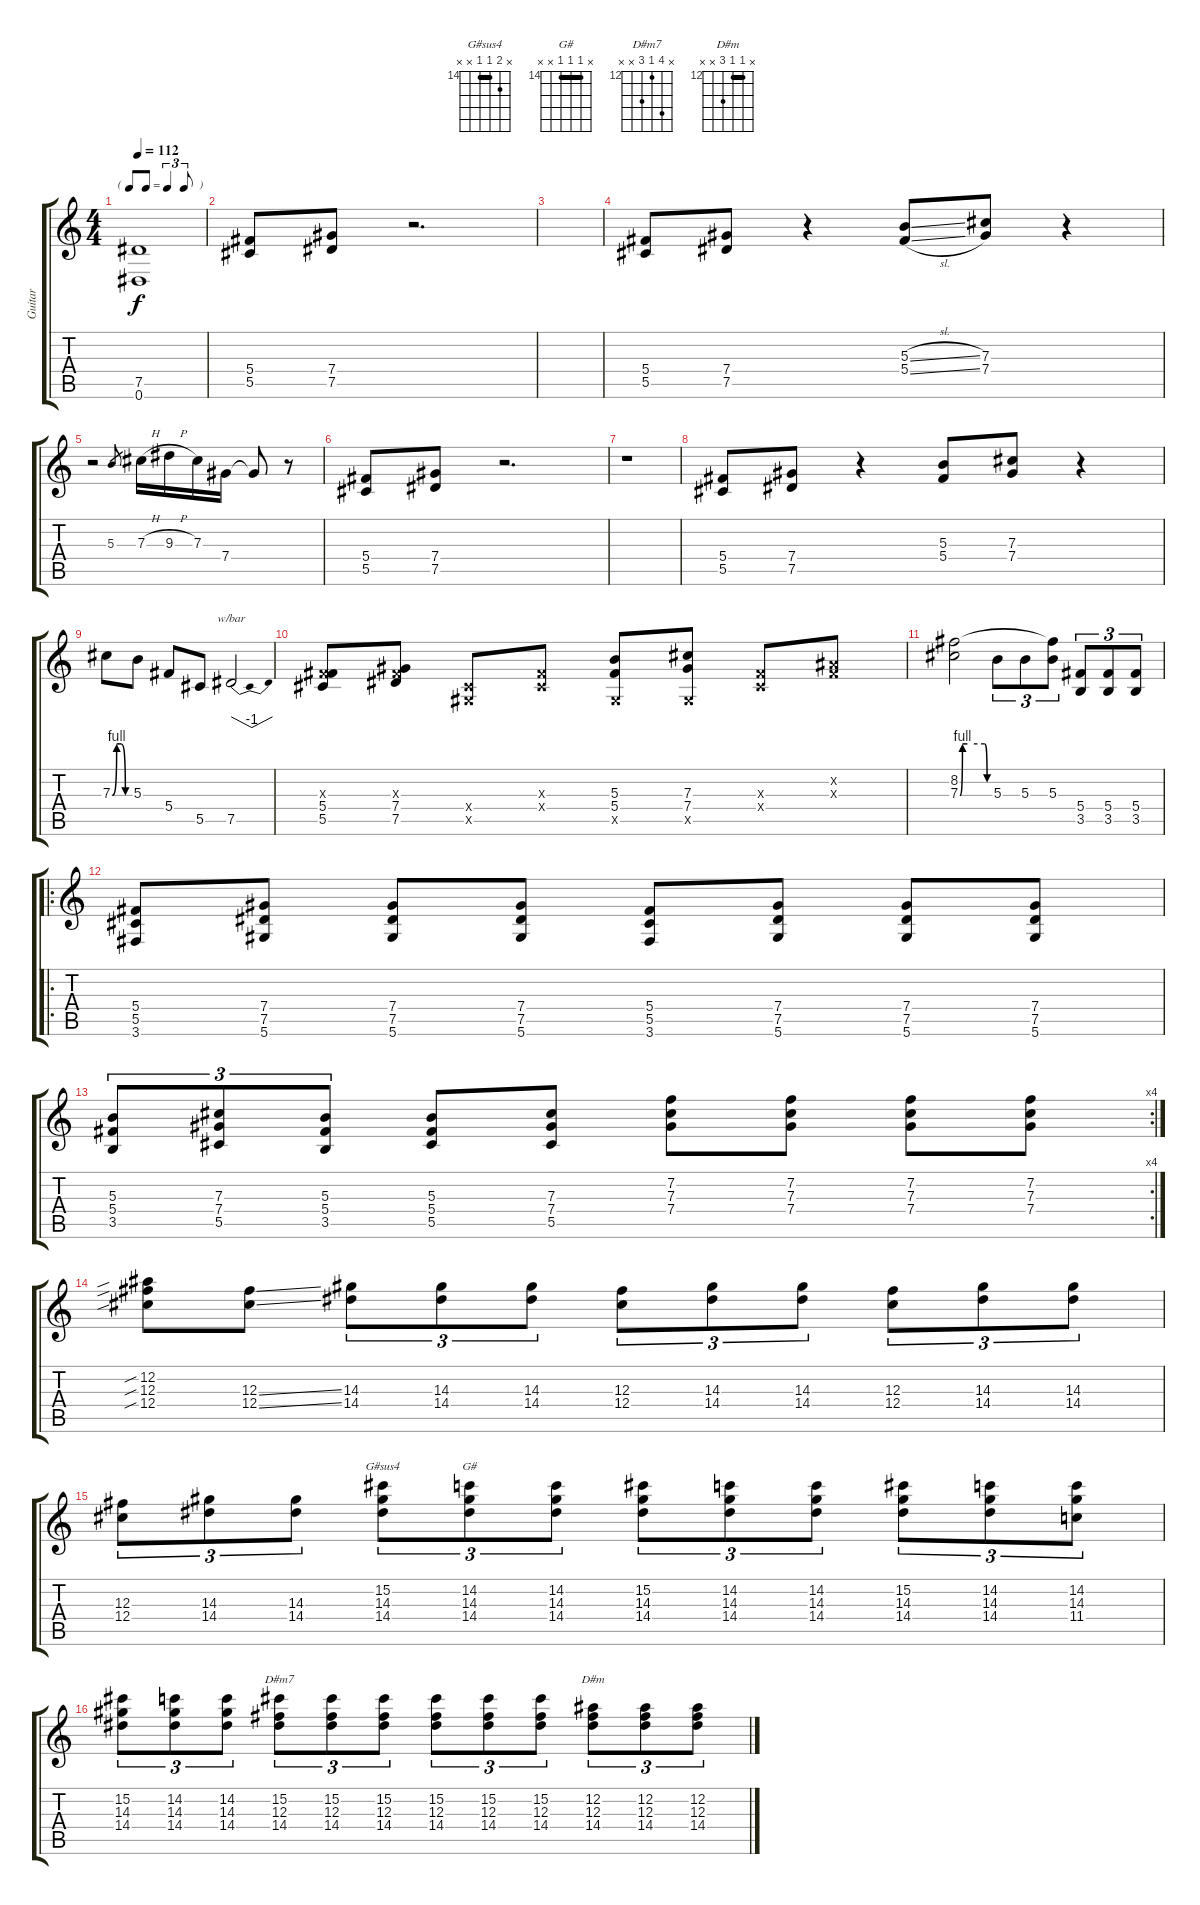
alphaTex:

\track ("Guitar" "Guitar") {instrument overdrivenguitar}
\staff {score tabs}
\tuning (Eb4 Bb3 Gb3 Db3 Ab2 Eb2) {hide}
\chord ("G#sus4" x 15 14 14 x x) {firstfret 14 barre 14}
\chord ("G#" x 14 14 14 x x) {firstfret 14 barre 14}
\chord ("D#m7" x 15 12 14 x x) {firstfret 12}
\chord ("D#m" x 12 12 14 x x) {firstfret 12 barre 12}
\ts (4 4)
\tf triplet8th
\tempo 112
\clef g2
\ks c
(7.5{t} 0.6{t}).1{dy f} |
(5.4 5.5).8 (7.4 7.5).8 r.2{d} |
|
(5.4 5.5).8 (7.4 7.5).8 r.4 (5.3{sl} 5.4{sl}).8 (7.3 7.4).8 r.4 |
r.2 5.3.8{gr} 7.3{h}.16 9.3{h}.16 7.3.16 7.4.16 7.4{t}.8 r.8 |
(5.4 5.5).8 (7.4 7.5).8 r.2{d} |
r.1 |
(5.4 5.5).8 (7.4 7.5).8 r.4 (5.3 5.4).8 (7.3 7.4).8 r.4 |
7.3{be (custom 0 0 15 4 30 4 45 0 60 0)}.8 5.3.8 5.4.8 5.5.8 7.5.2{tbe (dip default 0 0 30 -4 60 0)} |
(0.3{x} 5.4 5.5).8 (0.3{x} 7.4 7.5).8 (0.4{x} 0.5{x}).8 (0.3{x} 0.4{x}).8 (5.3 5.4 0.5{x}).8 (7.3 7.4 0.5{x}).8 (0.3{x} 0.4{x}).8 (0.2{x} 0.3{x}).8 |
(8.2 7.3{be (custom 0 0 5 4 15 4 50 4 55 0 60 0)}).2 5.3.8{tu (3 2)} 5.3.8{tu (3 2)} (8.2{t} 5.3).8{tu (3 2)} (5.4 3.5).8{tu (3 2)} (5.4 3.5).8{tu (3 2)} (5.4 3.5).8{tu (3 2)} |
\ro
(5.4 5.5 3.6).8 (7.4 7.5 5.6).8 (7.4 7.5 5.6).8 (7.4 7.5 5.6).8 (5.4 5.5 3.6).8 (7.4 7.5 5.6).8 (7.4 7.5 5.6).8 (7.4 7.5 5.6).8 |
\rc 4
(5.3 5.4 3.5).8{tu (3 2)} (7.3 7.4 5.5).8{tu (3 2)} (5.3 5.4 3.5).8{tu (3 2)} (5.3 5.4 5.5).8 (7.3 7.4 5.5).8 (7.2 7.3 7.4).8 (7.2 7.3 7.4).8 (7.2 7.3 7.4).8 (7.2 7.3 7.4).8 |
(12.2{sib} 12.3{sib} 12.4{sib}).8 (12.3{ss} 12.4{ss}).8 (14.3 14.4).8{tu (3 2)} (14.3 14.4).8{tu (3 2)} (14.3 14.4).8{tu (3 2)} (12.3 12.4).8{tu (3 2)} (14.3 14.4).8{tu (3 2)} (14.3 14.4).8{tu (3 2)} (12.3 12.4).8{tu (3 2)} (14.3 14.4).8{tu (3 2)} (14.3 14.4).8{tu (3 2)} |
(12.3 12.4).8{tu (3 2)} (14.3 14.4).8{tu (3 2)} (14.3 14.4).8{tu (3 2)} (15.2 14.3 14.4).8{tu (3 2) ch "G#sus4"} (14.2 14.3 14.4).8{tu (3 2) ch "G#"} (14.2 14.3 14.4).8{tu (3 2)} (15.2 14.3 14.4).8{tu (3 2)} (14.2 14.3 14.4).8{tu (3 2)} (14.2 14.3 14.4).8{tu (3 2)} (15.2 14.3 14.4).8{tu (3 2)} (14.2 14.3 14.4).8{tu (3 2)} (14.2 14.3 11.4).8{tu (3 2)} |
(15.2 14.3 14.4).8{tu (3 2)} (14.2 14.3 14.4).8{tu (3 2)} (14.2 14.3 14.4).8{tu (3 2)} (15.2 12.3 14.4).8{tu (3 2) ch "D#m7"} (15.2 12.3 14.4).8{tu (3 2)} (15.2 12.3 14.4).8{tu (3 2)} (15.2 12.3 14.4).8{tu (3 2)} (15.2 12.3 14.4).8{tu (3 2)} (15.2 12.3 14.4).8{tu (3 2)} (12.2 12.3 14.4).8{tu (3 2) ch "D#m"} (12.2 12.3 14.4).8{tu (3 2)} (12.2 12.3 14.4).8{tu (3 2)}
